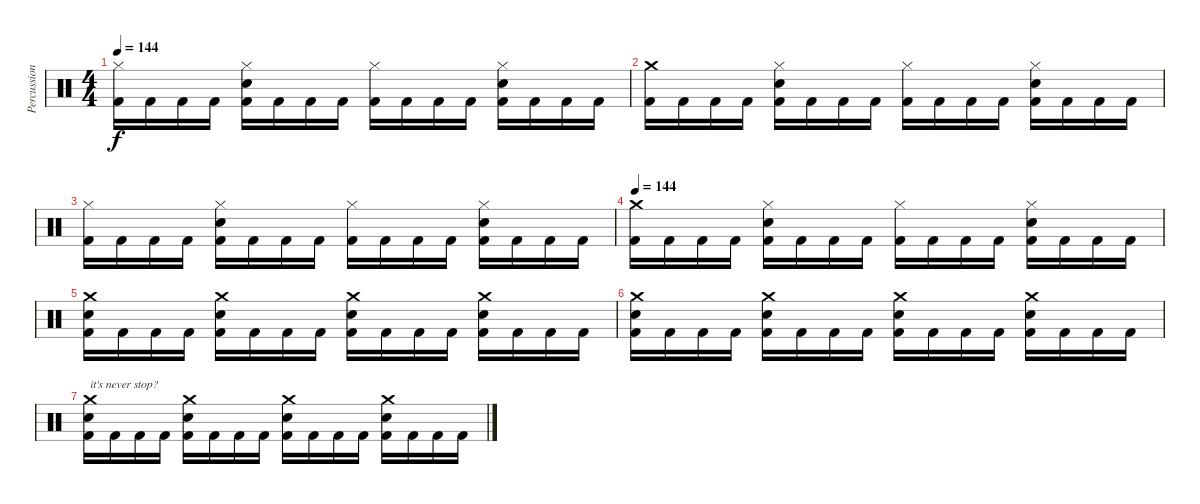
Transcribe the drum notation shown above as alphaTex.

\track ("Percussion" "Percussion") {instrument percussion}
\staff {score}
\articulation defaults
\ts (4 4)
\tempo 144
\clef neutral
\ks c
("Hi-Hat (closed)" "Kick (hit) 2").16{dy f volume 12} "Kick (hit) 2".16 "Kick (hit) 2".16 "Kick (hit) 2".16 ("Hi-Hat (closed)" "Snare (hit) 2" "Kick (hit) 2").16 "Kick (hit) 2".16 "Kick (hit) 2".16 "Kick (hit) 2".16 ("Hi-Hat (closed)" "Kick (hit) 2").16 "Kick (hit) 2".16 "Kick (hit) 2".16 "Kick (hit) 2".16 ("Hi-Hat (closed)" "Snare (hit) 2" "Kick (hit) 2").16 "Kick (hit) 2".16 "Kick (hit) 2".16 "Kick (hit) 2".16 |
("Crash medium (hit)" "Kick (hit) 2").16{volume 11} "Kick (hit) 2".16 "Kick (hit) 2".16 "Kick (hit) 2".16 ("Hi-Hat (closed)" "Snare (hit) 2" "Kick (hit) 2").16 "Kick (hit) 2".16 "Kick (hit) 2".16 "Kick (hit) 2".16 ("Hi-Hat (closed)" "Kick (hit) 2").16 "Kick (hit) 2".16 "Kick (hit) 2".16 "Kick (hit) 2".16 ("Hi-Hat (closed)" "Snare (hit) 2" "Kick (hit) 2").16 "Kick (hit) 2".16 "Kick (hit) 2".16 "Kick (hit) 2".16 |
("Hi-Hat (closed)" "Kick (hit) 2").16{volume 10} "Kick (hit) 2".16 "Kick (hit) 2".16 "Kick (hit) 2".16 ("Hi-Hat (closed)" "Snare (hit) 2" "Kick (hit) 2").16 "Kick (hit) 2".16 "Kick (hit) 2".16 "Kick (hit) 2".16 ("Hi-Hat (closed)" "Kick (hit) 2").16 "Kick (hit) 2".16 "Kick (hit) 2".16 "Kick (hit) 2".16 ("Hi-Hat (closed)" "Snare (hit) 2" "Kick (hit) 2").16 "Kick (hit) 2".16 "Kick (hit) 2".16 "Kick (hit) 2".16 |
\tempo 144
("Crash medium (hit)" "Kick (hit) 2").16{volume 9} "Kick (hit) 2".16 "Kick (hit) 2".16 "Kick (hit) 2".16 ("Hi-Hat (closed)" "Snare (hit) 2" "Kick (hit) 2").16 "Kick (hit) 2".16 "Kick (hit) 2".16 "Kick (hit) 2".16 ("Hi-Hat (closed)" "Kick (hit) 2").16 "Kick (hit) 2".16 "Kick (hit) 2".16 "Kick (hit) 2".16 ("Hi-Hat (closed)" "Snare (hit) 2" "Kick (hit) 2").16 "Kick (hit) 2".16 "Kick (hit) 2".16 "Kick (hit) 2".16 |
("Crash medium (hit)" "Snare (hit) 2" "Kick (hit) 2").16{volume 8} "Kick (hit) 2".16 "Kick (hit) 2".16 "Kick (hit) 2".16 ("Crash medium (hit)" "Snare (hit) 2" "Kick (hit) 2").16 "Kick (hit) 2".16 "Kick (hit) 2".16 "Kick (hit) 2".16 ("Crash medium (hit)" "Snare (hit) 2" "Kick (hit) 2").16 "Kick (hit) 2".16 "Kick (hit) 2".16 "Kick (hit) 2".16 ("Crash medium (hit)" "Snare (hit) 2" "Kick (hit) 2").16 "Kick (hit) 2".16 "Kick (hit) 2".16 "Kick (hit) 2".16 |
("Crash medium (hit)" "Snare (hit) 2" "Kick (hit) 2").16{volume 5} "Kick (hit) 2".16 "Kick (hit) 2".16 "Kick (hit) 2".16 ("Crash medium (hit)" "Snare (hit) 2" "Kick (hit) 2").16 "Kick (hit) 2".16 "Kick (hit) 2".16 "Kick (hit) 2".16 ("Crash medium (hit)" "Snare (hit) 2" "Kick (hit) 2").16 "Kick (hit) 2".16 "Kick (hit) 2".16 "Kick (hit) 2".16 ("Crash medium (hit)" "Snare (hit) 2" "Kick (hit) 2").16 "Kick (hit) 2".16 "Kick (hit) 2".16 "Kick (hit) 2".16 |
("Crash medium (hit)" "Snare (hit) 2" "Kick (hit) 2").16{txt "it's never stop?" volume 2} "Kick (hit) 2".16 "Kick (hit) 2".16 "Kick (hit) 2".16 ("Crash medium (hit)" "Snare (hit) 2" "Kick (hit) 2").16 "Kick (hit) 2".16 "Kick (hit) 2".16 "Kick (hit) 2".16 ("Crash medium (hit)" "Snare (hit) 2" "Kick (hit) 2").16 "Kick (hit) 2".16 "Kick (hit) 2".16 "Kick (hit) 2".16 ("Crash medium (hit)" "Snare (hit) 2" "Kick (hit) 2").16 "Kick (hit) 2".16 "Kick (hit) 2".16 "Kick (hit) 2".16
